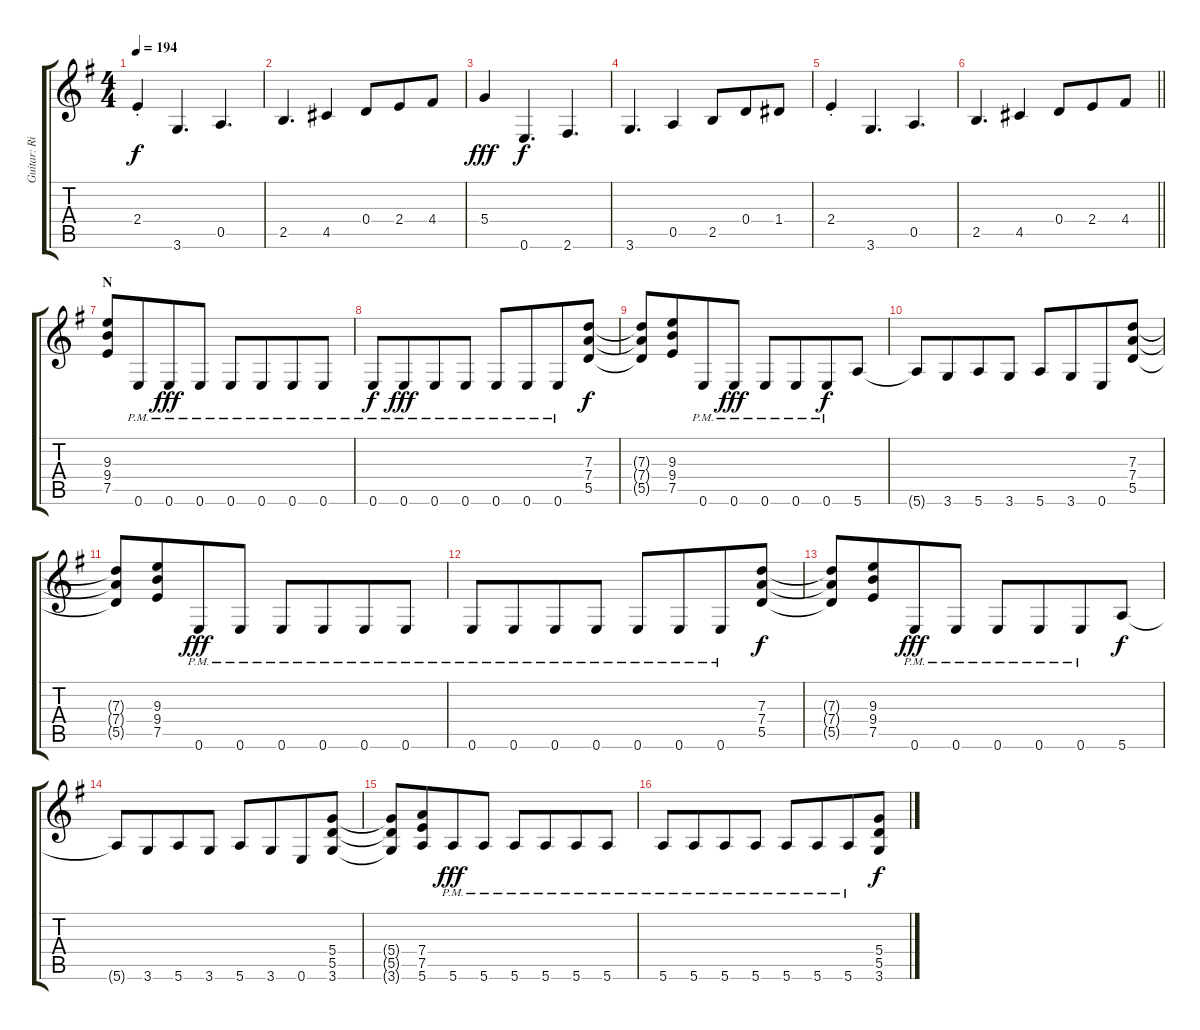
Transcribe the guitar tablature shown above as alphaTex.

\track ("Guitar: Rik" "Guitar: Ri") {instrument distortionguitar}
\staff {score tabs}
\tuning (E4 B3 G3 D3 A2 E2) {hide}
\ts (4 4)
\tempo 194
\clef g2
\ks g
2.4{st}.4{dy f} 3.6.4{d} 0.5.4{d} |
2.5.4{d} 4.5.4 0.4.8{beam merge} 2.4.8 4.4.8 |
5.4.4{dy fff} 0.6.4{d dy f} 2.6.4{d} |
3.6.4{d} 0.5.4 2.5.8{beam merge} 0.4.8 1.4.8 |
2.4{st}.4 3.6.4{d} 0.5.4{d} |
\barLineRight lightlight
2.5.4{d} 4.5.4 0.4.8{beam merge} 2.4.8 4.4.8 |
\section ("" "N")
(9.3 9.4 7.5).8 0.6{pm}.8{beam merge} 0.6{pm}.8{dy fff} 0.6{pm}.8 0.6{pm}.8 0.6{pm}.8{beam merge} 0.6{pm}.8 0.6{pm}.8 |
0.6{pm}.8{dy f beam merge} 0.6{pm}.8{dy fff beam merge} 0.6{pm}.8 0.6{pm}.8 0.6{pm}.8{beam merge} 0.6{pm}.8{beam merge} 0.6{pm}.8 (7.3 7.4 5.5).8{dy f} |
(7.3{t} 7.4{t} 5.5{t}).8 (9.3 9.4 7.5).8{beam merge} 0.6{pm}.8{beam merge} 0.6{pm}.8{dy fff beam split} 0.6{pm}.8 0.6{pm}.8{beam merge} 0.6{pm}.8{dy f} 5.6.8 |
5.6{t}.8 3.6.8{beam merge} 5.6.8 3.6.8 5.6.8 3.6.8{beam merge} 0.6.8 (7.3 7.4 5.5).8 |
(7.3{t} 7.4{t} 5.5{t}).8 (9.3 9.4 7.5).8{beam merge} 0.6{pm}.8{dy fff} 0.6{pm}.8 0.6{pm}.8 0.6{pm}.8{beam merge} 0.6{pm}.8 0.6{pm}.8 |
0.6{pm}.8 0.6{pm}.8{beam merge} 0.6{pm}.8 0.6{pm}.8 0.6{pm}.8 0.6{pm}.8{beam merge} 0.6{pm}.8 (7.3 7.4 5.5).8{dy f} |
(7.3{t} 7.4{t} 5.5{t}).8 (9.3 9.4 7.5).8{beam merge} 0.6{pm}.8{dy fff} 0.6{pm}.8{beam split} 0.6{pm}.8 0.6{pm}.8{beam merge} 0.6{pm}.8 5.6.8{dy f} |
5.6{t}.8 3.6.8{beam merge} 5.6.8 3.6.8 5.6.8 3.6.8{beam merge} 0.6.8 (5.4 5.5 3.6).8 |
(5.4{t} 5.5{t} 3.6{t}).8 (7.4 7.5 5.6).8{beam merge} 5.6{pm}.8{dy fff} 5.6{pm}.8{beam split} 5.6{pm}.8 5.6{pm}.8{beam merge} 5.6{pm}.8 5.6{pm}.8 |
5.6{pm}.8 5.6{pm}.8{beam merge} 5.6{pm}.8 5.6{pm}.8{beam split} 5.6{pm}.8 5.6{pm}.8{beam merge} 5.6{pm}.8 (5.4 5.5 3.6).8{dy f}
